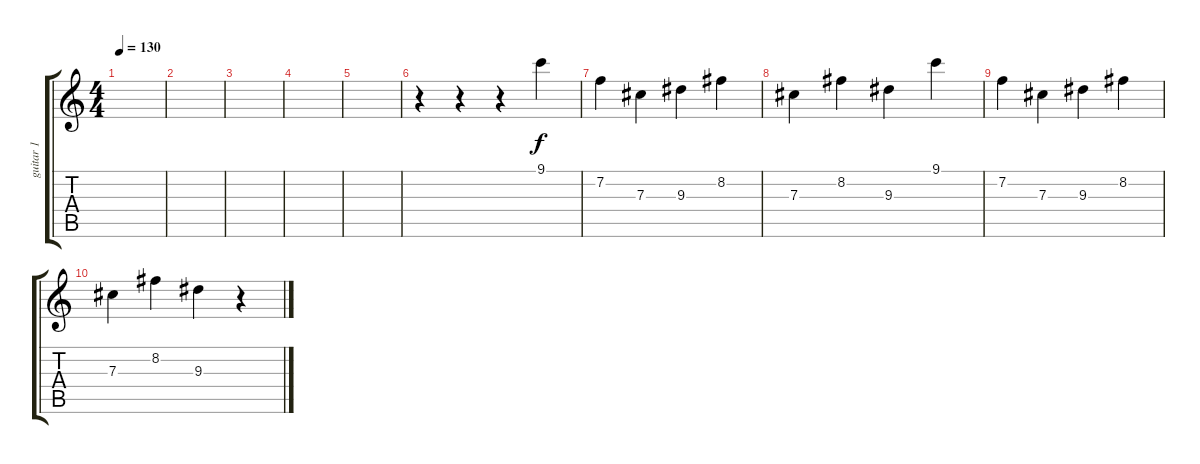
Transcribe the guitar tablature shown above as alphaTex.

\track ("guitar 1" "guitar 1") {instrument electricguitarjazz}
\staff {score tabs}
\tuning (Eb4 Bb3 Gb3 Db3 Ab2 Eb2) {hide}
\ts (4 4)
\tempo 130
\clef g2
\ks c
|
|
|
|
|
r.4 r.4 r.4 9.1.4 |
7.2.4 7.3.4 9.3.4 8.2.4 |
7.3.4 8.2.4 9.3.4 9.1.4 |
7.2.4 7.3.4 9.3.4 8.2.4 |
7.3.4 8.2.4 9.3.4 r.4
